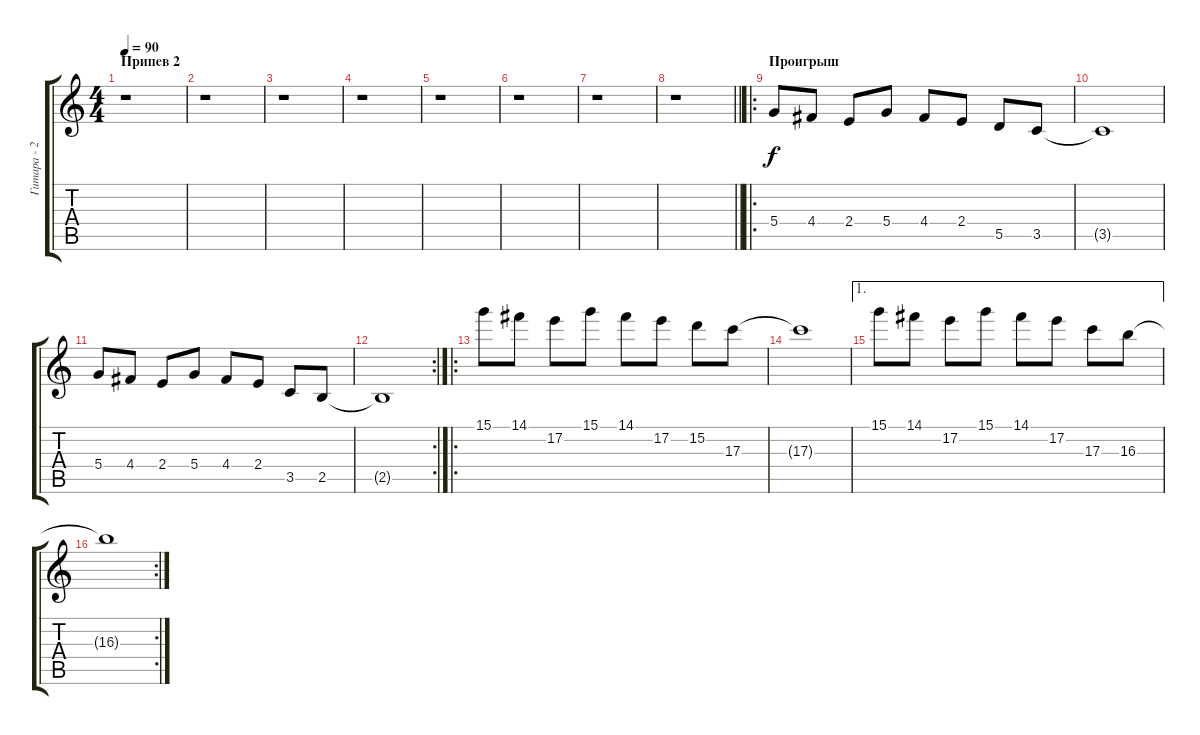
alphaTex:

\track ("Гитара - 2" "Гитара - 2") {instrument electricguitarclean}
\staff {score tabs}
\tuning (E4 B3 G3 D3 A2 E2) {hide}
\ts (4 4)
\section ("" "Припев 2")
\tempo 90
\clef g2
\ks c
r.1{dy f} |
r.1 |
r.1 |
r.1 |
r.1 |
r.1 |
r.1 |
\barLineRight lightlight
r.1 |
\ro
\section ("" "Проигрыш")
5.4.8 4.4.8 2.4.8 5.4.8 4.4.8 2.4.8 5.5.8 3.5.8 |
3.5{t}.1 |
5.4.8 4.4.8 2.4.8 5.4.8 4.4.8 2.4.8 3.5.8 2.5.8 |
\rc 2
2.5{t}.1 |
\ro
15.1.8 14.1.8 17.2.8 15.1.8 14.1.8 17.2.8 15.2.8 17.3.8 |
17.3{t}.1 |
\ae 1
15.1.8 14.1.8 17.2.8 15.1.8 14.1.8 17.2.8 17.3.8 16.3.8 |
\rc 2
16.3{t}.1
